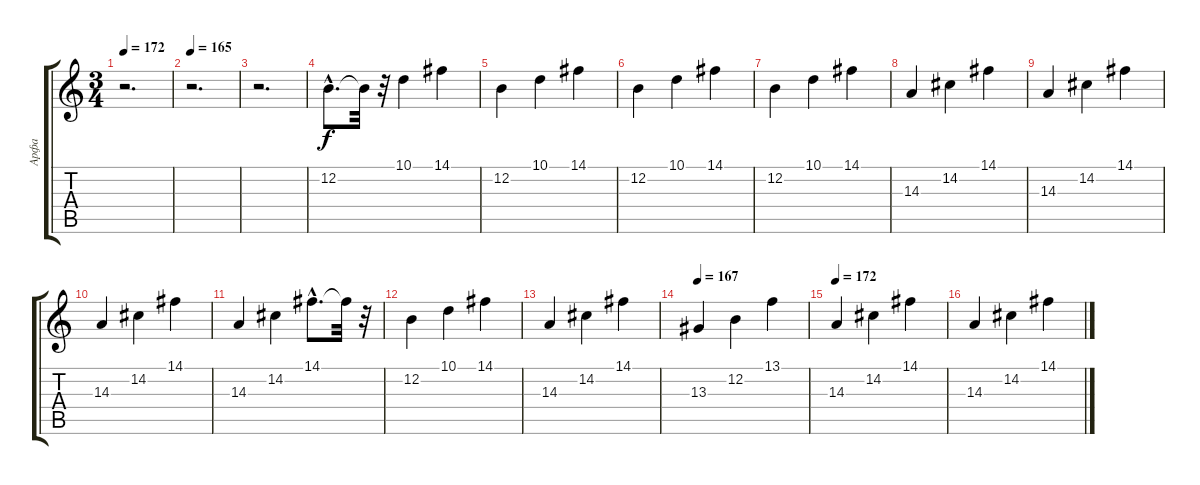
\track ("Арфа" "Арфа") {instrument orchestralharp}
\staff {score tabs}
\tuning (E4 B3 G3 D3 A2 E2) {hide}
\ts (3 4)
\tempo 172
\clef g2
\ks c
r.2{d dy f instrument orchestralharp} |
\tempo 165
r.2{d} |
r.2{d} |
12.2{hac}.8{d} 12.2{t}.32 r.32 10.1.4 14.1.4 |
12.2.4 10.1.4 14.1.4 |
12.2.4 10.1.4 14.1.4 |
12.2.4 10.1.4 14.1.4 |
14.3.4 14.2.4 14.1.4 |
14.3.4 14.2.4 14.1.4 |
14.3.4 14.2.4 14.1.4 |
14.3.4 14.2.4 14.1{hac}.8{d} 14.1{t}.32 r.32 |
12.2.4 10.1.4 14.1.4 |
14.3.4 14.2.4 14.1.4 |
\tempo 167
13.3.4 12.2.4 13.1.4 |
\tempo 172
14.3.4 14.2.4 14.1.4 |
14.3.4 14.2.4 14.1.4
